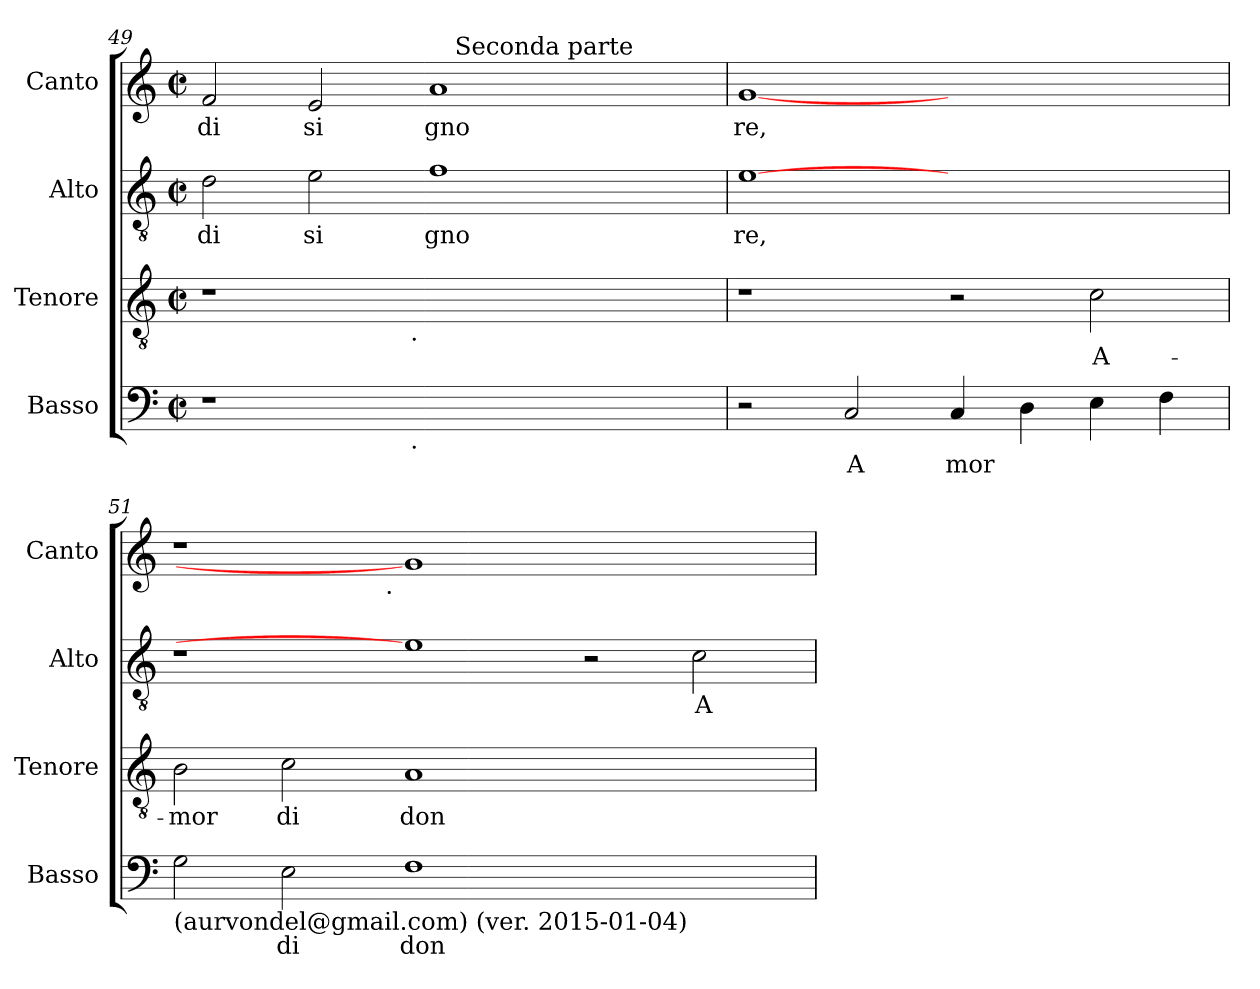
**kern	**text	**kern	**text	**kern	**text	**kern	**text
*part4	*part4	*part3	*part3	*part2	*part2	*part1	*part1
*staff4	*staff4	*staff3	*staff3	*staff2	*staff2	*staff1	*staff1
*I"Basso	*	*I"Tenore	*	*I"Alto	*	*I"Canto	*
*I'Basso	*	*I'Tenore	*	*I'Alto	*	*I'Canto	*
*clefF4	*	*clefGv2	*	*clefGv2	*	*clefG2	*
*k[]	*	*k[]	*	*k[]	*	*k[]	*
*C:	*	*C:	*	*C:	*	*C:	*
*M2/2	*	*M2/2	*	*M2/2	*	*M2/2	*
*met(c|)	*	*met(c|)	*	*met(c|)	*	*met(c|)	*
=49	=49	=49	=49	=49	=49	=49	=49
!	!	!	!	!	!LO:LY:b:cj	!	!LO:LY:b:cj
*^	*	*^	*	*	*	*^	*
1r	2ryy	.	1r	2ryy	.	2d\	di	2f/	1ryy	di
!	!	!	!	!	!	!	!LO:LY:b:cj	!	!	!LO:LY:b:cj
.	4...ryy	.	.	4...ryy	.	2e\	si	2e/	.	si
!	!	!	!	!LO:TX:b:t=.	!	!	!	!	!	!
!	!LO:TX:b:t=.	!	!	!	!	!	!	!	!	!
.	1ryy	.	.	1ryy	.	.	.	.	.	.
!	!	!	!	!	!	!	!LO:LY:b:cj	!	!	!LO:LY:b:cj
1ryy	.	.	1ryy	.	.	1f	gno	1a	32.ryy	gno
!	!	!	!	!	!	!	!	!	!LO:TX:a:t=Seconda parte	!
.	.	.	.	.	.	.	.	.	2ryy	.
.	.	.	.	.	.	.	.	.	4ryy	.
.	.	.	.	.	.	.	.	.	8ryy	.
.	.	.	.	.	.	.	.	.	16ryy	.
.	32ryy	.	.	32ryy	.	.	.	.	.	.
.	.	.	.	.	.	.	.	.	64ryy	.
=50	=50	=50	=50	=50	=50	=50	=50	=50	=50	=50
!	!	!	!	!	!	!	!LO:LY:b:cj	!	!	!LO:LY:b:cj
*v	*v	*	*	*	*	*	*	*v	*v	*
*	*	*v	*v	*	*	*	*	*
2r	.	1r	.	[1e	re,	[1g	re,
!	!LO:LY:b:cj	!	!	!	!	!	!
2C/	-A	.	.	.	.	.	.
!	!LO:LY:b:cj	!	!	!	!	!	!
4C/	mor	2r	.	1ryy	.	1ryy	.
!	!LO:LY:b:cj	!	!	!	!	!	!
4D\	.	.	.	.	.	.	.
!	!LO:LY:b:cj	!	!LO:LY:b:cj	!	!	!	!
4E\	.	2c\	A-	.	.	.	.
!	!LO:LY:b:cj	!	!	!	!	!	!
4F\	.	.	.	.	.	.	.
=51	=51	=51	=51	=51	=51	=51	=51
!LO:TX:b:t=(aurvondel@gmail.com) (ver. 2015-01-04)	!	!	!	!	!	!	!
!	!LO:LY:b:cj	!	!LO:LY:b:cj	!	!	!	!
*	*	*	*	*	*	*^	*
2G\	.	2B\	-mor	1r	.	1r	2ryy	.
!	!LO:LY:b:cj	!	!LO:LY:b:cj	!	!	!	!	!
2E\	di	2c\	di	.	.	.	4...ryy	.
!	!	!	!	!	!	!	!LO:TX:b:t=.	!
.	.	.	.	.	.	.	1ryy	.
!	!LO:LY:b:cj	!	!LO:LY:b:cj	!	!	!	!	!
1F	don	1A	don-	1e]	.	1g]	.	.
.	.	.	.	.	.	.	1ryy	.
1ryy	.	1ryy	.	2r	.	1ryy	.	.
!	!	!	!	!	!LO:LY:b:cj	!	!	!
.	.	.	.	2c\	A	.	.	.
.	.	.	.	.	.	.	32ryy	.
*	*	*	*	*	*	*v	*v	*
=	=	=	=	=	=	=	=
*-	*-	*-	*-	*-	*-	*-	*-
